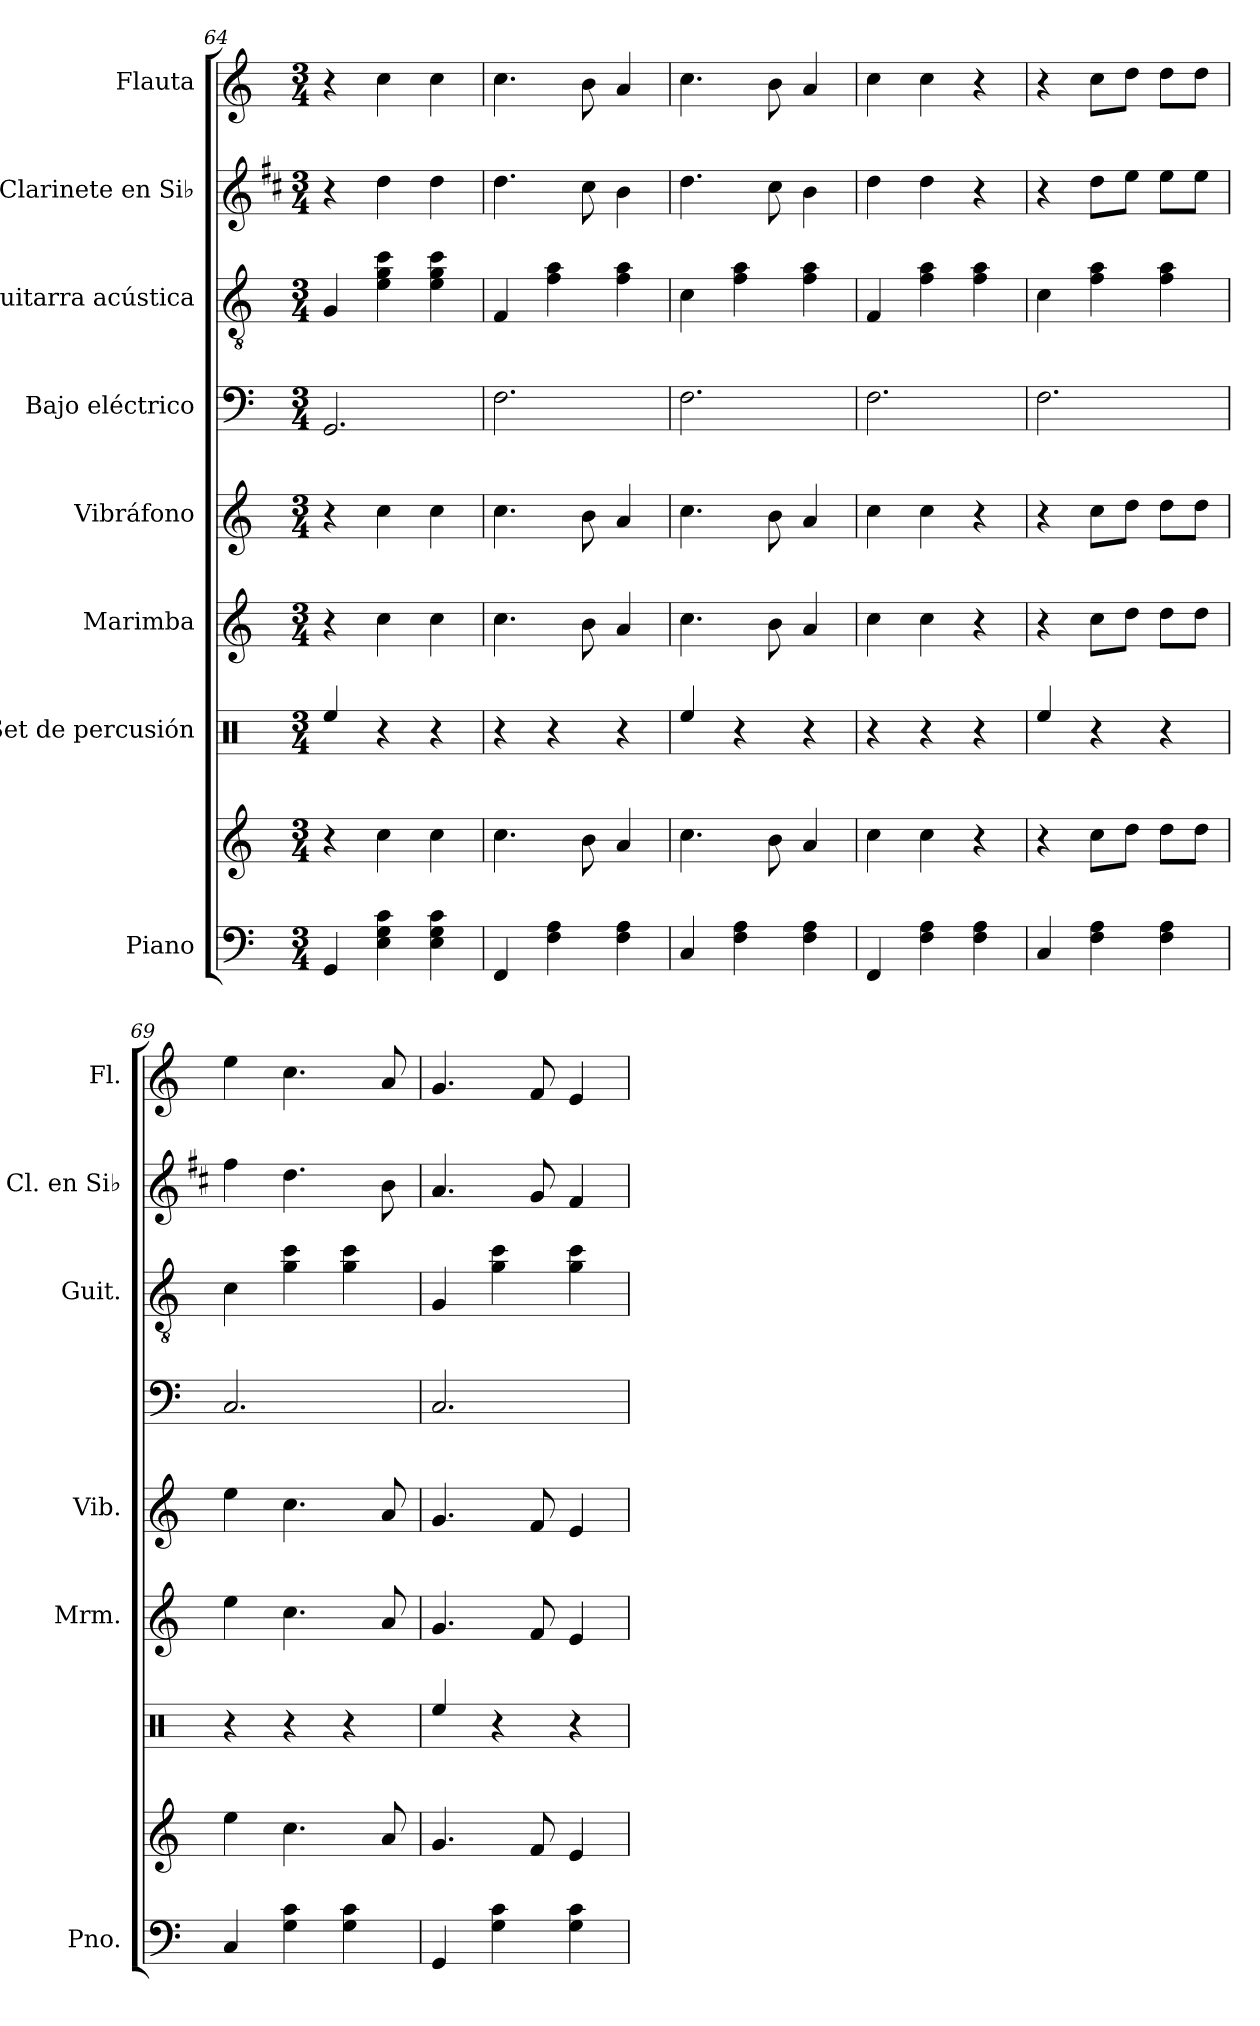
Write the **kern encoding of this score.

**kern	**kern	**kern	**kern	**kern	**kern	**kern	**kern	**kern
*part8	*part8	*part7	*part6	*part5	*part4	*part3	*part2	*part1
*staff9	*staff8	*staff7	*staff6	*staff5	*staff4	*staff3	*staff2	*staff1
*I"Piano	*	*I"Set de percusión	*I"Marimba	*I"Vibráfono	*I"Bajo eléctrico	*I"Guitarra acústica	*I"Clarinete en Si♭	*I"Flauta
*I'Pno.	*	*	*I'Mrm.	*I'Vib.	*	*I'Guit.	*I'Cl. en Si♭	*I'Fl.
*clefF4	*clefG2	*clefX	*clefG2	*clefG2	*clefF4	*clefGv2	*clefG2	*clefG2
*	*	*	*	*	*ITrd7c12	*	*ITrd1c2	*
*k[]	*k[]	*k[]	*k[]	*k[]	*k[]	*k[]	*k[]	*k[]
*M3/4	*M3/4	*M3/4	*M3/4	*M3/4	*M3/4	*M3/4	*M3/4	*M3/4
=64	=64	=64	=64	=64	=64	=64	=64	=64
4GG/	4r	4Ree/	4r	4r	2.GGG/	4G/	4r	4r
4E\ 4G\ 4c\	4cc\	4r	4cc\	4cc\	.	4e\ 4g\ 4cc\	4cc\	4cc\
4E\ 4G\ 4c\	4cc\	4r	4cc\	4cc\	.	4e\ 4g\ 4cc\	4cc\	4cc\
=65	=65	=65	=65	=65	=65	=65	=65	=65
4FF/	4.cc\	4r	4.cc\	4.cc\	2.FF\	4F/	4.cc\	4.cc\
4F\ 4A\	.	4r	.	.	.	4f\ 4a\	.	.
.	8b\	.	8b\	8b\	.	.	8b\	8b\
4F\ 4A\	4a/	4r	4a/	4a/	.	4f\ 4a\	4a\	4a/
=66	=66	=66	=66	=66	=66	=66	=66	=66
4C/	4.cc\	4Ree/	4.cc\	4.cc\	2.FF\	4c\	4.cc\	4.cc\
4F\ 4A\	.	4r	.	.	.	4f\ 4a\	.	.
.	8b\	.	8b\	8b\	.	.	8b\	8b\
4F\ 4A\	4a/	4r	4a/	4a/	.	4f\ 4a\	4a\	4a/
!!LO:LB:g=z
=67	=67	=67	=67	=67	=67	=67	=67	=67
4FF/	4cc\	4r	4cc\	4cc\	2.FF\	4F/	4cc\	4cc\
4F\ 4A\	4cc\	4r	4cc\	4cc\	.	4f\ 4a\	4cc\	4cc\
4F\ 4A\	4r	4r	4r	4r	.	4f\ 4a\	4r	4r
=68	=68	=68	=68	=68	=68	=68	=68	=68
4C/	4r	4Ree/	4r	4r	2.FF\	4c\	4r	4r
4F\ 4A\	8cc\L	4r	8cc\L	8cc\L	.	4f\ 4a\	8cc\L	8cc\L
.	8dd\J	.	8dd\J	8dd\J	.	.	8dd\J	8dd\J
4F\ 4A\	8dd\L	4r	8dd\L	8dd\L	.	4f\ 4a\	8dd\L	8dd\L
.	8dd\J	.	8dd\J	8dd\J	.	.	8dd\J	8dd\J
=69	=69	=69	=69	=69	=69	=69	=69	=69
4C/	4ee\	4r	4ee\	4ee\	2.CC/	4c\	4ee\	4ee\
4G\ 4c\	4.cc\	4r	4.cc\	4.cc\	.	4g\ 4cc\	4.cc\	4.cc\
4G\ 4c\	.	4r	.	.	.	4g\ 4cc\	.	.
.	8a/	.	8a/	8a/	.	.	8a\	8a/
=70	=70	=70	=70	=70	=70	=70	=70	=70
4GG/	4.g/	4Ree/	4.g/	4.g/	2.CC/	4G/	4.g/	4.g/
4G\ 4c\	.	4r	.	.	.	4g\ 4cc\	.	.
.	8f/	.	8f/	8f/	.	.	8f/	8f/
4G\ 4c\	4e/	4r	4e/	4e/	.	4g\ 4cc\	4e/	4e/
=	=	=	=	=	=	=	=	=
*-	*-	*-	*-	*-	*-	*-	*-	*-
